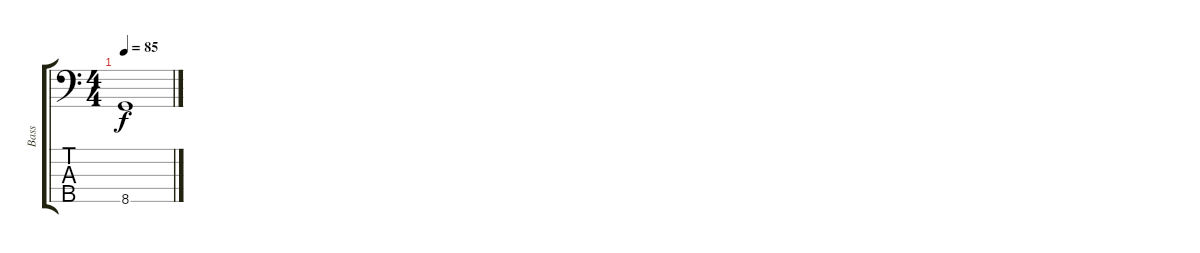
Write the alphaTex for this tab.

\track ("Bass" "Bass") {instrument electricbasspick}
\staff {score tabs}
\tuning (G2 D2 A1 E1 B0) {hide}
\ts (4 4)
\tempo 85
\clef f4
\ks c
8.5{t}.1{dy f}
